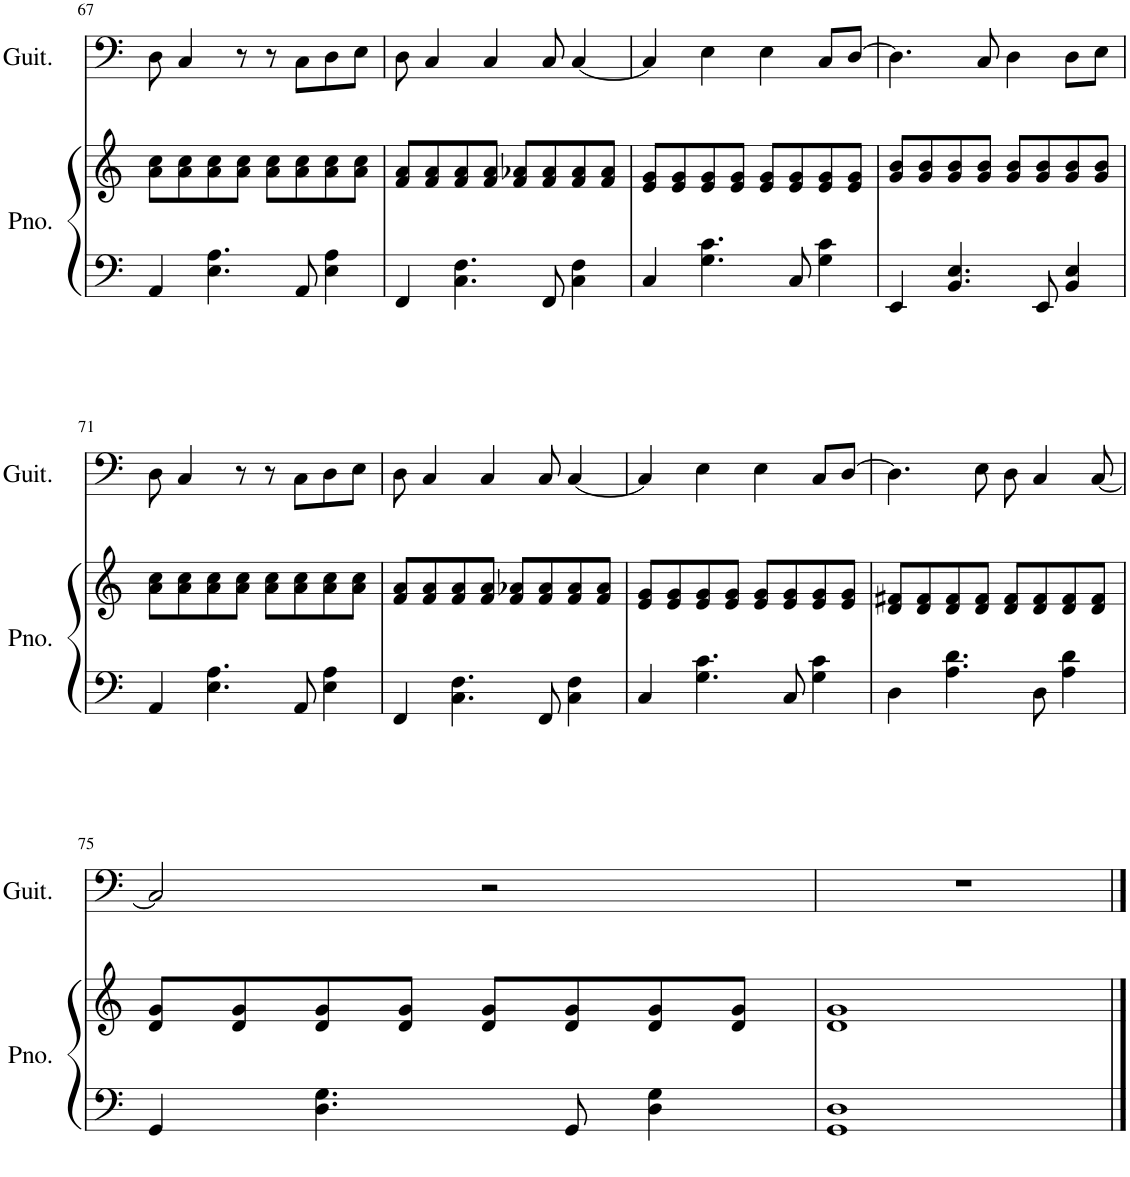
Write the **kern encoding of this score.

**kern	**kern	**kern
*part2	*part2	*part1
*staff3	*staff2	*staff1
*I"Piano	*	*I"Acoustic Guitar
*I'Pno.	*	*I'Guit.
!!LO:PB:g=z
*clefF4	*clefG2	*clefF4
*k[]	*k[]	*k[]
*M4/4	*M4/4	*M4/4
=67	=67	=67
4AA/	8a\ 8cc\L	8D\
.	8a\ 8cc\	4C/
4.E\ 4.A\	8a\ 8cc\	.
.	8a\ 8cc\J	8r
.	8a\ 8cc\L	8r
8AA/	8a\ 8cc\	8C\L
4E\ 4A\	8a\ 8cc\	8D\
.	8a\ 8cc\J	8E\J
=68	=68	=68
4FF/	8f/ 8a/L	8D\
.	8f/ 8a/	4C/
4.C\ 4.F\	8f/ 8a/	.
.	8f/ 8a/J	4C/
.	8f/ 8a-X/L	.
8FF/	8f/ 8a-/	8C/
4C\ 4F\	8f/ 8a-/	[4C/
.	8f/ 8a-/J	.
=69	=69	=69
4C/	8e/ 8g/L	4C/]
.	8e/ 8g/	.
4.G\ 4.c\	8e/ 8g/	4E\
.	8e/ 8g/J	.
.	8e/ 8g/L	4E\
8C/	8e/ 8g/	.
4G\ 4c\	8e/ 8g/	8C/L
.	8e/ 8g/J	[8D/J
=70	=70	=70
4EE/	8g/ 8b/L	4.D\]
.	8g/ 8b/	.
4.BB/ 4.E/	8g/ 8b/	.
.	8g/ 8b/J	8C/
.	8g/ 8b/L	4D\
8EE/	8g/ 8b/	.
4BB/ 4E/	8g/ 8b/	8D\L
.	8g/ 8b/J	8E\J
!!LO:LB:g=z
=71	=71	=71
4AA/	8a\ 8cc\L	8D\
.	8a\ 8cc\	4C/
4.E\ 4.A\	8a\ 8cc\	.
.	8a\ 8cc\J	8r
.	8a\ 8cc\L	8r
8AA/	8a\ 8cc\	8C\L
4E\ 4A\	8a\ 8cc\	8D\
.	8a\ 8cc\J	8E\J
=72	=72	=72
4FF/	8f/ 8a/L	8D\
.	8f/ 8a/	4C/
4.C\ 4.F\	8f/ 8a/	.
.	8f/ 8a/J	4C/
.	8f/ 8a-X/L	.
8FF/	8f/ 8a-/	8C/
4C\ 4F\	8f/ 8a-/	[4C/
.	8f/ 8a-/J	.
=73	=73	=73
4C/	8e/ 8g/L	4C/]
.	8e/ 8g/	.
4.G\ 4.c\	8e/ 8g/	4E\
.	8e/ 8g/J	.
.	8e/ 8g/L	4E\
8C/	8e/ 8g/	.
4G\ 4c\	8e/ 8g/	8C/L
.	8e/ 8g/J	[8D/J
=74	=74	=74
4D\	8d/ 8f#X/L	4.D\]
.	8d/ 8f#/	.
4.A\ 4.d\	8d/ 8f#/	.
.	8d/ 8f#/J	8E\
.	8d/ 8f#/L	8D\
8D\	8d/ 8f#/	4C/
4A\ 4d\	8d/ 8f#/	.
.	8d/ 8f#/J	[8C/
!!LO:LB:g=z
=75	=75	=75
4GG/	8d/ 8g/L	2C/]
.	8d/ 8g/	.
4.D\ 4.G\	8d/ 8g/	.
.	8d/ 8g/J	.
.	8d/ 8g/L	2r
8GG/	8d/ 8g/	.
4D\ 4G\	8d/ 8g/	.
.	8d/ 8g/J	.
=76	=76	=76
1GG 1D	1d 1g	1r
==	==	==
*-	*-	*-
